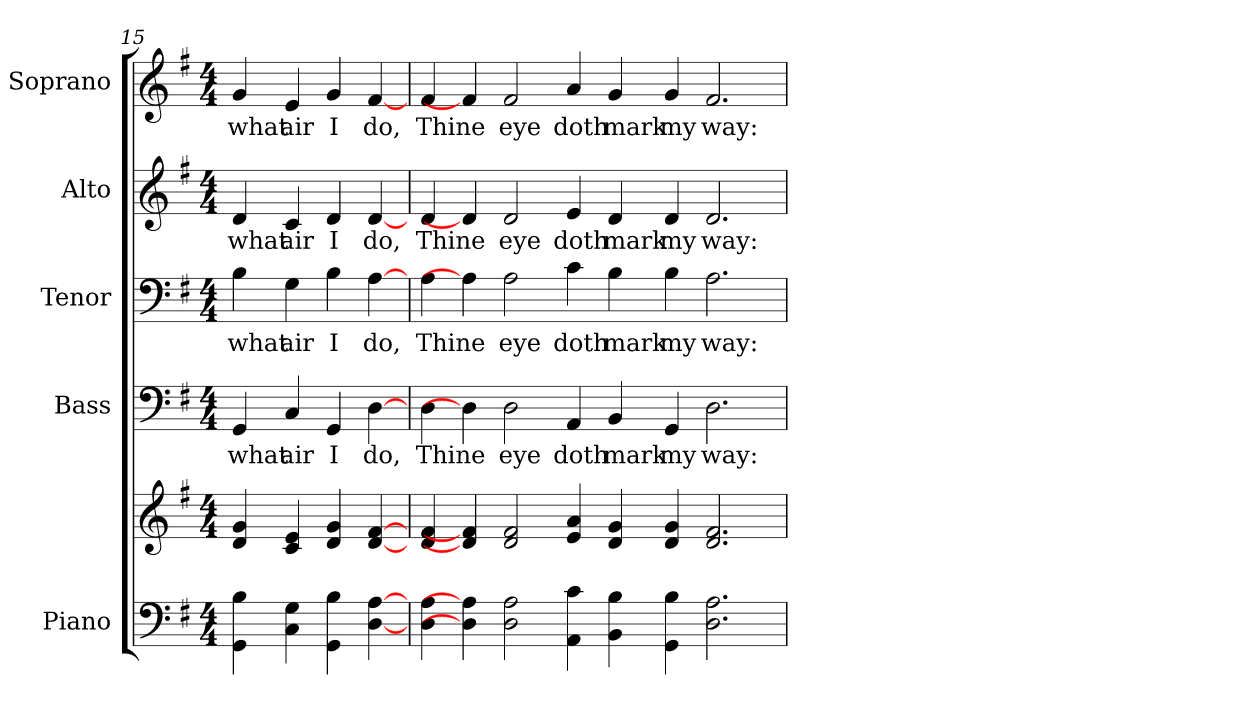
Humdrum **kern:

**kern	**kern	**kern	**text	**kern	**text	**kern	**text	**kern	**text
*part5	*part5	*part4	*part4	*part3	*part3	*part2	*part2	*part1	*part1
*staff6	*staff5	*staff4	*staff4	*staff3	*staff3	*staff2	*staff2	*staff1	*staff1
*I"Piano	*	*I"Bass	*	*I"Tenor	*	*I"Alto	*	*I"Soprano	*
*I'Pno.	*	*I'B.	*	*I'T.	*	*I'A.	*	*I'S.	*
!!LO:PB:g=z
*clefF4	*clefG2	*clefF4	*	*clefF4	*	*clefG2	*	*clefG2	*
*k[f#]	*k[f#]	*k[f#]	*	*k[f#]	*	*k[f#]	*	*k[f#]	*
*G:	*G:	*G:	*	*G:	*	*G:	*	*G:	*
*M4/4	*M4/4	*M4/4	*	*M4/4	*	*M4/4	*	*M4/4	*
=15	=15	=15	=15	=15	=15	=15	=15	=15	=15
!	!	!	!LO:LY:b:color=#000000	!	!	!	!	!	!
!	!	!	!	!	!LO:LY:b:color=#000000	!	!	!	!
!	!	!	!	!	!	!	!LO:LY:b:color=#000000	!	!
!	!	!	!	!	!	!	!	!	!LO:LY:b:color=#000000
4GGi\ 4Bi	4di/ 4gi	4GGi/	what	4Bi\	what	4di/	what	4gi/	what
!	!	!	!LO:LY:b:color=#000000	!	!	!	!	!	!
!	!	!	!	!	!LO:LY:b:color=#000000	!	!	!	!
!	!	!	!	!	!	!	!LO:LY:b:color=#000000	!	!
!	!	!	!	!	!	!	!	!	!LO:LY:b:color=#000000
4Ci\ 4Gi	4ci/ 4ei	4Ci/	air	4Gi\	air	4ci/	air	4ei/	air
!	!	!	!LO:LY:b:color=#000000	!	!	!	!	!	!
!	!	!	!	!	!LO:LY:b:color=#000000	!	!	!	!
!	!	!	!	!	!	!	!LO:LY:b:color=#000000	!	!
!	!	!	!	!	!	!	!	!	!LO:LY:b:color=#000000
4GGi\ 4Bi	4di/ 4gi	4GGi/	I	4Bi\	I	4di/	I	4gi/	I
!	!	!	!LO:LY:b:color=#000000	!	!	!	!	!	!
!	!	!	!	!	!LO:LY:b:color=#000000	!	!	!	!
!	!	!	!	!	!	!	!LO:LY:b:color=#000000	!	!
!	!	!	!	!	!	!	!	!	!LO:LY:b:color=#000000
[4Di\ [4Ai	[4di/ [4f#i	[4Di\	do,	[4Ai\	do,	[4di/	do,	[4f#i/	do,
!!LO:PB:g=z
=16	=16	=16	=16	=16	=16	=16	=16	=16	=16
!	!	!	!LO:LY:b:color=#000000	!	!	!	!	!	!
!	!	!	!	!	!LO:LY:b:color=#000000	!	!	!	!
!	!	!	!	!	!	!	!LO:LY:b:color=#000000	!	!
!	!	!	!	!	!	!	!	!	!LO:LY:b:color=#000000
4Di\ 4Ai	4di/ 4f#i	4Di\	Thine	4Ai\	Thine	4di/	Thine	4f#i/	Thine
4Di\] 4Ai]	4di/] 4f#i]	4Di\]	.	4Ai\]	.	4di/]	.	4f#i/]	.
!	!	!	!LO:LY:b:color=#000000	!	!	!	!	!	!
!	!	!	!	!	!LO:LY:b:color=#000000	!	!	!	!
!	!	!	!	!	!	!	!LO:LY:b:color=#000000	!	!
!	!	!	!	!	!	!	!	!	!LO:LY:b:color=#000000
2Di\ 2Ai	2di/ 2f#i	2Di\	eye	2Ai\	eye	2di/	eye	2f#i/	eye
!	!	!	!LO:LY:b:color=#000000	!	!	!	!	!	!
!	!	!	!	!	!LO:LY:b:color=#000000	!	!	!	!
!	!	!	!	!	!	!	!LO:LY:b:color=#000000	!	!
!	!	!	!	!	!	!	!	!	!LO:LY:b:color=#000000
4AAi\ 4ci	4ei/ 4ai	4AAi/	doth	4ci\	doth	4ei/	doth	4ai/	doth
!	!	!	!LO:LY:b:color=#000000	!	!	!	!	!	!
!	!	!	!	!	!LO:LY:b:color=#000000	!	!	!	!
!	!	!	!	!	!	!	!LO:LY:b:color=#000000	!	!
!	!	!	!	!	!	!	!	!	!LO:LY:b:color=#000000
4BBi\ 4Bi	4di/ 4gi	4BBi/	mark	4Bi\	mark	4di/	mark	4gi/	mark
!	!	!	!LO:LY:b:color=#000000	!	!	!	!	!	!
!	!	!	!	!	!LO:LY:b:color=#000000	!	!	!	!
!	!	!	!	!	!	!	!LO:LY:b:color=#000000	!	!
!	!	!	!	!	!	!	!	!	!LO:LY:b:color=#000000
4GGi\ 4Bi	4di/ 4gi	4GGi/	my	4Bi\	my	4di/	my	4gi/	my
!	!	!	!LO:LY:b:color=#000000	!	!	!	!	!	!
!	!	!	!	!	!LO:LY:b:color=#000000	!	!	!	!
!	!	!	!	!	!	!	!LO:LY:b:color=#000000	!	!
!	!	!	!	!	!	!	!	!	!LO:LY:b:color=#000000
2.Di\ 2.Ai	2.di/ 2.f#i	2.Di\	way:	2.Ai\	way:	2.di/	way:	2.f#i/	way:
=	=	=	=	=	=	=	=	=	=
*-	*-	*-	*-	*-	*-	*-	*-	*-	*-
